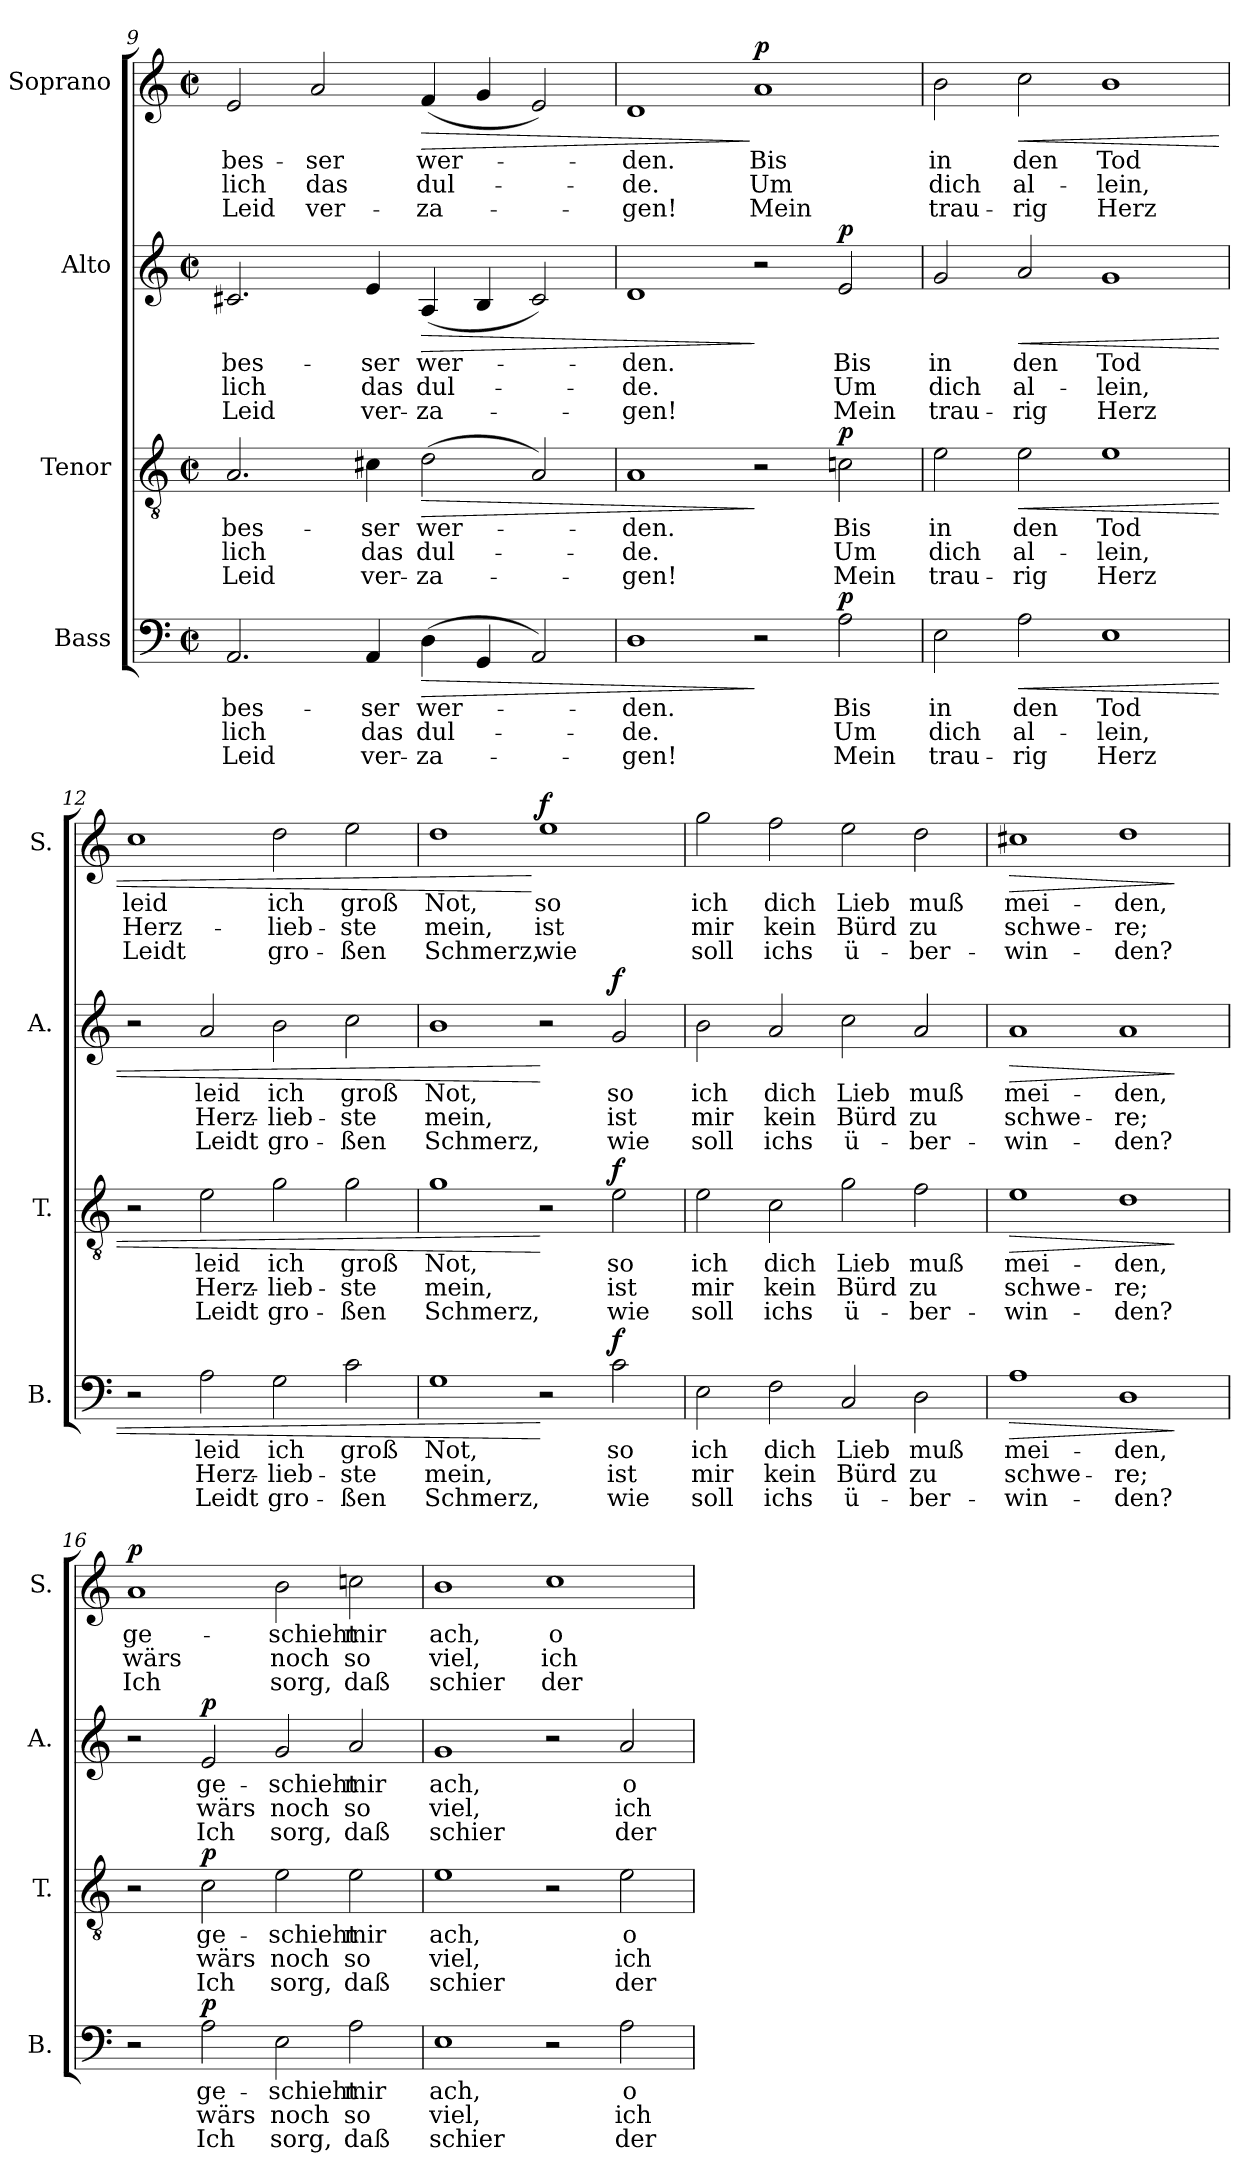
**kern	**text	**text	**text	**dynam	**kern	**text	**text	**text	**dynam	**kern	**text	**text	**text	**dynam	**kern	**text	**text	**text	**dynam
*part4	*part4	*part4	*part4	*part4	*part3	*part3	*part3	*part3	*part3	*part2	*part2	*part2	*part2	*part2	*part1	*part1	*part1	*part1	*part1
*staff4	*staff4	*staff4	*staff4	*staff4	*staff3	*staff3	*staff3	*staff3	*staff3	*staff2	*staff2	*staff2	*staff2	*staff2	*staff1	*staff1	*staff1	*staff1	*staff1
*I"Bass	*	*	*	*	*I"Tenor	*	*	*	*	*I"Alto	*	*	*	*	*I"Soprano	*	*	*	*
*I'B.	*	*	*	*	*I'T.	*	*	*	*	*I'A.	*	*	*	*	*I'S.	*	*	*	*
*clefF4	*	*	*	*	*clefGv2	*	*	*	*	*clefG2	*	*	*	*	*clefG2	*	*	*	*
*k[]	*	*	*	*	*k[]	*	*	*	*	*k[]	*	*	*	*	*k[]	*	*	*	*
*M4/2	*	*	*	*	*M4/2	*	*	*	*	*M4/2	*	*	*	*	*M4/2	*	*	*	*
*met(c|)	*	*	*	*	*met(c|)	*	*	*	*	*met(c|)	*	*	*	*	*met(c|)	*	*	*	*
=9	=9	=9	=9	=9	=9	=9	=9	=9	=9	=9	=9	=9	=9	=9	=9	=9	=9	=9	=9
!	!LO:LY:b	!LO:LY:b	!LO:LY:b	!	!	!LO:LY:b	!LO:LY:b	!LO:LY:b	!	!	!LO:LY:b	!LO:LY:b	!LO:LY:b	!	!	!LO:LY:b	!LO:LY:b	!LO:LY:b	!
2.AA/	bes-	-lich	Leid	.	2.A/	bes-	-lich	Leid	.	2.c#X/	bes-	-lich	Leid	.	2e/	bes-	-lich	Leid	.
!	!	!	!	!	!	!	!	!	!	!	!	!	!	!	!	!LO:LY:b	!LO:LY:b	!LO:LY:b	!
.	.	.	.	.	.	.	.	.	.	.	.	.	.	.	2a/	-ser	das	ver-	.
!	!LO:LY:b	!LO:LY:b	!LO:LY:b	!	!	!LO:LY:b	!LO:LY:b	!LO:LY:b	!	!	!LO:LY:b	!LO:LY:b	!LO:LY:b	!	!	!	!	!	!
4AA/	-ser	das	ver-	.	4c#X\	-ser	das	ver-	.	4e/	-ser	das	ver-	.	.	.	.	.	.
!	!LO:LY:b	!LO:LY:b	!LO:LY:b	!LO:HP:b	!	!LO:LY:b	!LO:LY:b	!LO:LY:b	!LO:HP:b	!	!LO:LY:b	!LO:LY:b	!LO:LY:b	!LO:HP:b	!	!LO:LY:b	!LO:LY:b	!LO:LY:b	!LO:HP:b
(<4D\	wer-	dul-	-za-	>	(>2d\	wer-	dul-	-za-	>	(<4A/	wer-	dul-	-za-	>	(<4f/	wer-	dul-	-za-	>
4GG/	.	.	.	.	.	.	.	.	.	4B/	.	.	.	.	4g/	.	.	.	.
2AA/)	.	.	.	.	2A/)	.	.	.	.	2c#/)	.	.	.	.	2e/)	.	.	.	.
=10	=10	=10	=10	=10	=10	=10	=10	=10	=10	=10	=10	=10	=10	=10	=10	=10	=10	=10	=10
!	!LO:LY:b	!LO:LY:b	!LO:LY:b	!	!	!LO:LY:b	!LO:LY:b	!LO:LY:b	!	!	!LO:LY:b	!LO:LY:b	!LO:LY:b	!	!	!LO:LY:b	!LO:LY:b	!LO:LY:b	!
1D	-den.	-de.	-gen!	.	1A	-den.	-de.	-gen!	.	1d	-den.	-de.	-gen!	.	1d	-den.	-de.	-gen!	.
!	!	!	!	!	!	!	!	!	!	!	!	!	!	!	!	!LO:LY:b	!LO:LY:b	!LO:LY:b	!LO:DY:n=1:a
2r	.	.	.	]	2r	.	.	.	]	2r	.	.	.	]	1a	Bis	Um	Mein	] p
!	!LO:LY:b	!LO:LY:b	!LO:LY:b	!LO:DY:a	!	!LO:LY:b	!LO:LY:b	!LO:LY:b	!LO:DY:a	!	!LO:LY:b	!LO:LY:b	!LO:LY:b	!LO:DY:a	!	!	!	!	!
2A\	Bis	Um	Mein	p	2cn\	Bis	Um	Mein	p	2e/	Bis	Um	Mein	p	.	.	.	.	.
=11	=11	=11	=11	=11	=11	=11	=11	=11	=11	=11	=11	=11	=11	=11	=11	=11	=11	=11	=11
!	!LO:LY:b	!LO:LY:b	!LO:LY:b	!	!	!LO:LY:b	!LO:LY:b	!LO:LY:b	!	!	!LO:LY:b	!LO:LY:b	!LO:LY:b	!	!	!LO:LY:b	!LO:LY:b	!LO:LY:b	!
2E\	in	dich	trau-	.	2e\	in	dich	trau-	.	2g/	in	dich	trau-	.	2b\	in	dich	trau-	.
!	!LO:LY:b	!LO:LY:b	!LO:LY:b	!LO:HP:b	!	!LO:LY:b	!LO:LY:b	!LO:LY:b	!LO:HP:b	!	!LO:LY:b	!LO:LY:b	!LO:LY:b	!LO:HP:b	!	!LO:LY:b	!LO:LY:b	!LO:LY:b	!LO:HP:b
2A\	den	al-	-rig	<	2e\	den	al-	-rig	<	2a/	den	al-	-rig	<	2cc\	den	al-	-rig	<
!	!LO:LY:b	!LO:LY:b	!LO:LY:b	!	!	!LO:LY:b	!LO:LY:b	!LO:LY:b	!	!	!LO:LY:b	!LO:LY:b	!LO:LY:b	!	!	!LO:LY:b	!LO:LY:b	!LO:LY:b	!
1E	Tod	-lein,	Herz	.	1e	Tod	-lein,	Herz	.	1g	Tod	-lein,	Herz	.	1b	Tod	-lein,	Herz	.
!!LO:LB:g=z
=12	=12	=12	=12	=12	=12	=12	=12	=12	=12	=12	=12	=12	=12	=12	=12	=12	=12	=12	=12
!	!	!	!	!	!	!	!	!	!	!	!	!	!	!	!	!LO:LY:b	!LO:LY:b	!LO:LY:b	!
2r	.	.	.	.	2r	.	.	.	.	2r	.	.	.	.	1cc	leid	Herz-	Leidt	.
!	!LO:LY:b	!LO:LY:b	!LO:LY:b	!	!	!LO:LY:b	!LO:LY:b	!LO:LY:b	!	!	!LO:LY:b	!LO:LY:b	!LO:LY:b	!	!	!	!	!	!
2A\	leid	Herz-	Leidt	.	2e\	leid	Herz-	Leidt	.	2a/	leid	Herz-	Leidt	.	.	.	.	.	.
!	!LO:LY:b	!LO:LY:b	!LO:LY:b	!	!	!LO:LY:b	!LO:LY:b	!LO:LY:b	!	!	!LO:LY:b	!LO:LY:b	!LO:LY:b	!	!	!LO:LY:b	!LO:LY:b	!LO:LY:b	!
2G\	ich	-lieb-	gro-	.	2g\	ich	-lieb-	gro-	.	2b\	ich	-lieb-	gro-	.	2dd\	ich	-lieb-	gro-	.
!	!LO:LY:b	!LO:LY:b	!LO:LY:b	!	!	!LO:LY:b	!LO:LY:b	!LO:LY:b	!	!	!LO:LY:b	!LO:LY:b	!LO:LY:b	!	!	!LO:LY:b	!LO:LY:b	!LO:LY:b	!
2c\	groß	-ste	-ßen	.	2g\	groß	-ste	-ßen	.	2cc\	groß	-ste	-ßen	.	2ee\	groß	-ste	-ßen	.
=13	=13	=13	=13	=13	=13	=13	=13	=13	=13	=13	=13	=13	=13	=13	=13	=13	=13	=13	=13
!	!LO:LY:b	!LO:LY:b	!LO:LY:b	!	!	!LO:LY:b	!LO:LY:b	!LO:LY:b	!	!	!LO:LY:b	!LO:LY:b	!LO:LY:b	!	!	!LO:LY:b	!LO:LY:b	!LO:LY:b	!
1G	Not,	mein,	Schmerz,	.	1g	Not,	mein,	Schmerz,	.	1b	Not,	mein,	Schmerz,	.	1dd	Not,	mein,	Schmerz,	.
!	!	!	!	!	!	!	!	!	!	!	!	!	!	!	!	!LO:LY:b	!LO:LY:b	!LO:LY:b	!LO:DY:n=1:a
2r	.	.	.	[	2r	.	.	.	[	2r	.	.	.	[	1ee	so	ist	wie	[ f
!	!LO:LY:b	!LO:LY:b	!LO:LY:b	!LO:DY:a	!	!LO:LY:b	!LO:LY:b	!LO:LY:b	!LO:DY:a	!	!LO:LY:b	!LO:LY:b	!LO:LY:b	!LO:DY:a	!	!	!	!	!
2c\	so	ist	wie	f	2e\	so	ist	wie	f	2g/	so	ist	wie	f	.	.	.	.	.
=14	=14	=14	=14	=14	=14	=14	=14	=14	=14	=14	=14	=14	=14	=14	=14	=14	=14	=14	=14
!	!LO:LY:b	!LO:LY:b	!LO:LY:b	!	!	!LO:LY:b	!LO:LY:b	!LO:LY:b	!	!	!LO:LY:b	!LO:LY:b	!LO:LY:b	!	!	!LO:LY:b	!LO:LY:b	!LO:LY:b	!
2E\	ich	mir	soll	.	2e\	ich	mir	soll	.	2b\	ich	mir	soll	.	2gg\	ich	mir	soll	.
!	!LO:LY:b	!LO:LY:b	!LO:LY:b	!	!	!LO:LY:b	!LO:LY:b	!LO:LY:b	!	!	!LO:LY:b	!LO:LY:b	!LO:LY:b	!	!	!LO:LY:b	!LO:LY:b	!LO:LY:b	!
2F\	dich	kein	ichs	.	2c\	dich	kein	ichs	.	2a/	dich	kein	ichs	.	2ff\	dich	kein	ichs	.
!	!LO:LY:b	!LO:LY:b	!LO:LY:b	!	!	!LO:LY:b	!LO:LY:b	!LO:LY:b	!	!	!LO:LY:b	!LO:LY:b	!LO:LY:b	!	!	!LO:LY:b	!LO:LY:b	!LO:LY:b	!
2C/	Lieb	Bürd	ü-	.	2g\	Lieb	Bürd	ü-	.	2cc\	Lieb	Bürd	ü-	.	2ee\	Lieb	Bürd	ü-	.
!	!LO:LY:b	!LO:LY:b	!LO:LY:b	!	!	!LO:LY:b	!LO:LY:b	!LO:LY:b	!	!	!LO:LY:b	!LO:LY:b	!LO:LY:b	!	!	!LO:LY:b	!LO:LY:b	!LO:LY:b	!
2D\	muß	zu	-ber-	.	2f\	muß	zu	-ber-	.	2a/	muß	zu	-ber-	.	2dd\	muß	zu	-ber-	.
=15	=15	=15	=15	=15	=15	=15	=15	=15	=15	=15	=15	=15	=15	=15	=15	=15	=15	=15	=15
!	!LO:LY:b	!LO:LY:b	!LO:LY:b	!LO:HP:b	!	!LO:LY:b	!LO:LY:b	!LO:LY:b	!LO:HP:b	!	!LO:LY:b	!LO:LY:b	!LO:LY:b	!LO:HP:b	!	!LO:LY:b	!LO:LY:b	!LO:LY:b	!LO:HP:b
1A	mei-	schwe-	-win-	>	1e	mei-	schwe-	-win-	>	1a	mei-	schwe-	-win-	>	1cc#X	mei-	schwe-	-win-	>
!	!LO:LY:b	!LO:LY:b	!LO:LY:b	!	!	!LO:LY:b	!LO:LY:b	!LO:LY:b	!	!	!LO:LY:b	!LO:LY:b	!LO:LY:b	!	!	!LO:LY:b	!LO:LY:b	!LO:LY:b	!
1D	-den,	-re;	-den?	.	1d	-den,	-re;	-den?	.	1a	-den,	-re;	-den?	.	1dd	-den,	-re;	-den?	.
.	.	.	.	]	.	.	.	.	]	.	.	.	.	]	.	.	.	.	]
!!LO:PB:g=z
=16	=16	=16	=16	=16	=16	=16	=16	=16	=16	=16	=16	=16	=16	=16	=16	=16	=16	=16	=16
!	!	!	!	!	!	!	!	!	!	!	!	!	!	!	!	!LO:LY:b	!LO:LY:b	!LO:LY:b	!LO:DY:a
2r	.	.	.	.	2r	.	.	.	.	2r	.	.	.	.	1a	ge-	wärs	Ich	p
!	!LO:LY:b	!LO:LY:b	!LO:LY:b	!LO:DY:a	!	!LO:LY:b	!LO:LY:b	!LO:LY:b	!LO:DY:a	!	!LO:LY:b	!LO:LY:b	!LO:LY:b	!LO:DY:a	!	!	!	!	!
2A\	ge-	wärs	Ich	p	2c\	ge-	wärs	Ich	p	2e/	ge-	wärs	Ich	p	.	.	.	.	.
!	!LO:LY:b	!LO:LY:b	!LO:LY:b	!	!	!LO:LY:b	!LO:LY:b	!LO:LY:b	!	!	!LO:LY:b	!LO:LY:b	!LO:LY:b	!	!	!LO:LY:b	!LO:LY:b	!LO:LY:b	!
2E\	-schieht	noch	sorg,	.	2e\	-schieht	noch	sorg,	.	2g/	-schieht	noch	sorg,	.	2b\	-schieht	noch	sorg,	.
!	!LO:LY:b	!LO:LY:b	!LO:LY:b	!	!	!LO:LY:b	!LO:LY:b	!LO:LY:b	!	!	!LO:LY:b	!LO:LY:b	!LO:LY:b	!	!	!LO:LY:b	!LO:LY:b	!LO:LY:b	!
2A\	mir	so	daß	.	2e\	mir	so	daß	.	2a/	mir	so	daß	.	2ccn\	mir	so	daß	.
=17	=17	=17	=17	=17	=17	=17	=17	=17	=17	=17	=17	=17	=17	=17	=17	=17	=17	=17	=17
!	!LO:LY:b	!LO:LY:b	!LO:LY:b	!	!	!LO:LY:b	!LO:LY:b	!LO:LY:b	!	!	!LO:LY:b	!LO:LY:b	!LO:LY:b	!	!	!LO:LY:b	!LO:LY:b	!LO:LY:b	!
1E	ach,	viel,	schier	.	1e	ach,	viel,	schier	.	1g	ach,	viel,	schier	.	1b	ach,	viel,	schier	.
!	!	!	!	!	!	!	!	!	!	!	!	!	!	!	!	!LO:LY:b	!LO:LY:b	!LO:LY:b	!
2r	.	.	.	.	2r	.	.	.	.	2r	.	.	.	.	1cc	o	ich	der	.
!	!LO:LY:b	!LO:LY:b	!LO:LY:b	!	!	!LO:LY:b	!LO:LY:b	!LO:LY:b	!	!	!LO:LY:b	!LO:LY:b	!LO:LY:b	!	!	!	!	!	!
2A\	o	ich	der	.	2e\	o	ich	der	.	2a/	o	ich	der	.	.	.	.	.	.
=	=	=	=	=	=	=	=	=	=	=	=	=	=	=	=	=	=	=	=
*-	*-	*-	*-	*-	*-	*-	*-	*-	*-	*-	*-	*-	*-	*-	*-	*-	*-	*-	*-
